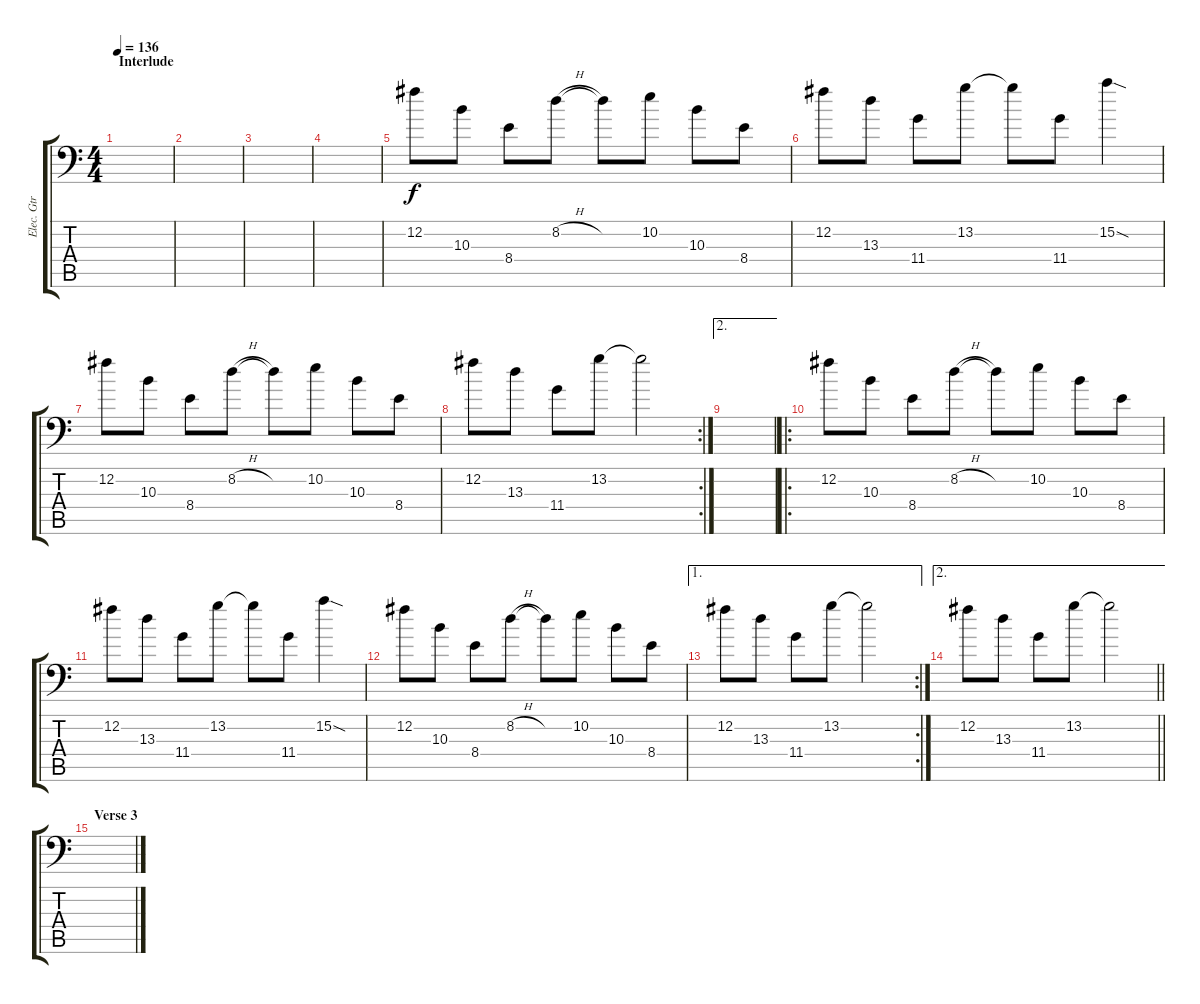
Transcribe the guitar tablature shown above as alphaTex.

\track ("Elec. Gtr 2" "Elec. Gtr ") {instrument electricguitarjazz}
\staff {score tabs}
\tuning (Bb3 Gb3 Db3 Ab2 Eb2 Bb1) {hide}
\ts (4 4)
\section ("" "Interlude")
\tempo 136
\clef f4
\ks c
|
|
|
|
12.2.8 10.3.8 8.4.8 8.2{h}.8 8.2{t}.8 10.2.8 10.3.8 8.4.8 |
12.2.8 13.3.8 11.4.8 13.2.8 13.2{t}.8 11.4.8 15.2{sod}.4 |
12.2.8 10.3.8 8.4.8 8.2{h}.8 8.2{t}.8 10.2.8 10.3.8 8.4.8 |
\rc 2
12.2.8 13.3.8 11.4.8 13.2.8 13.2{t}.2 |
\ae 2
|
\ro
12.2.8 10.3.8 8.4.8 8.2{h}.8 8.2{t}.8 10.2.8 10.3.8 8.4.8 |
12.2.8 13.3.8 11.4.8 13.2.8 13.2{t}.8 11.4.8 15.2{sod}.4 |
12.2.8 10.3.8 8.4.8 8.2{h}.8 8.2{t}.8 10.2.8 10.3.8 8.4.8 |
\ae 1
\rc 2
12.2.8 13.3.8 11.4.8 13.2.8 13.2{t}.2 |
\ae 2
\barLineRight lightlight
12.2.8 13.3.8 11.4.8 13.2.8 13.2{t}.2 |
\section ("" "Verse 3")
